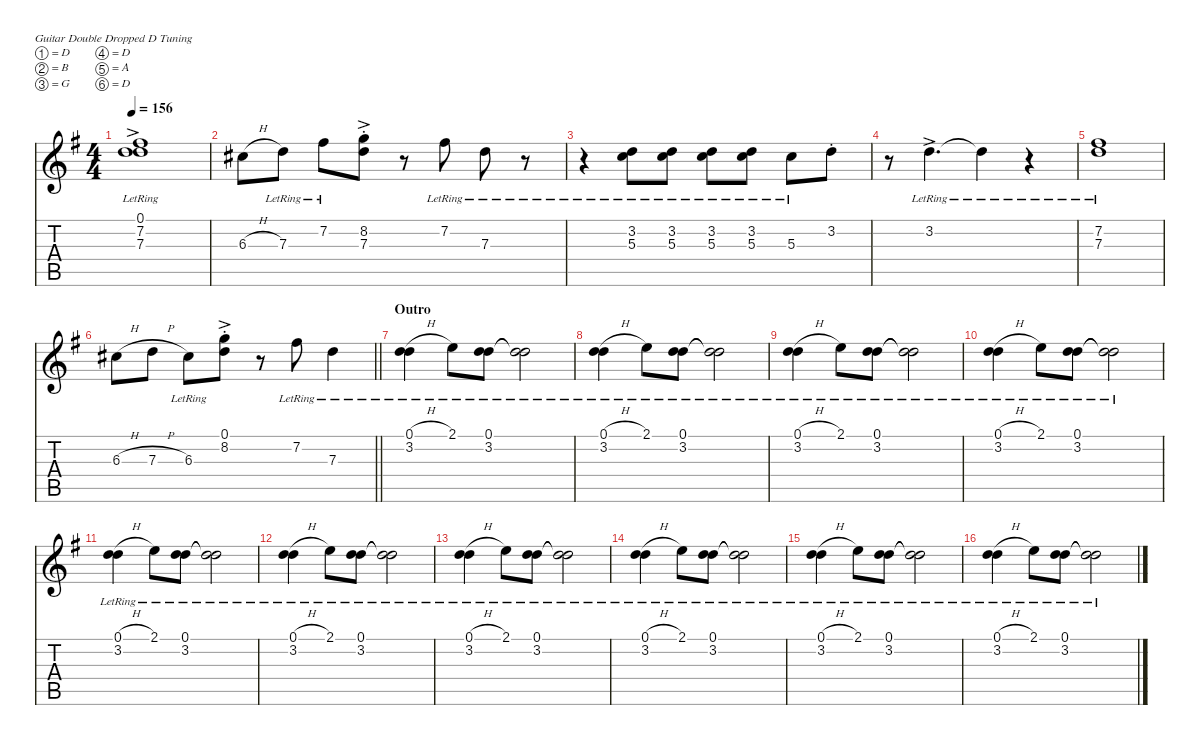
\defaultSystemsLayout 4
\hideDynamics
\bracketExtendMode nobrackets
\singleTrackTrackNamePolicy hidden
\multiTrackTrackNamePolicy hidden
\otherSystemsTrackNameOrientation horizontal
\track ("Guitar 1" "n.guit.") {mute instrument acousticguitarnylon}
\staff {score tabs}
\tuning (D4 B3 G3 D3 A2 D2)
\ts (4 4)
\tempo 156
\clef g2
\ks g
(0.1{ac lr acc forcenatural} 7.2{ac lr acc #} 7.3{ac lr acc forcenatural}).1{dy f beam Down} |
6.3{h acc #}.8{beam Down} 7.3{lr acc forcenatural}.8{beam Down} 7.2{lr acc #}.8{beam Down} (8.2{ac st acc forcenatural} 7.3{ac st acc forcenatural}).8{beam Down} r.8{beam Down} 7.2{lr acc #}.8{beam Down} 7.3{lr acc forcenatural}.8{beam Down} r.8{beam Down} |
r.4{beam Down} (3.2{lr acc forcenatural} 5.3{lr acc forcenatural}).8{beam Down} (3.2{lr acc forcenatural} 5.3{lr acc forcenatural}).8{beam Down} (3.2{lr acc forcenatural} 5.3{lr acc forcenatural}).8{beam Down} (3.2{lr acc forcenatural} 5.3{lr acc forcenatural}).8{beam Down} 5.3{lr acc forcenatural}.8{beam Down} 3.2{st acc forcenatural}.8{beam Down} |
r.8{beam Down} 3.2{ac lr acc forcenatural}.4{d beam Down} 3.2{lr t acc forcenatural}.4{beam Down} r.4{beam Down} |
(7.2{lr acc #} 7.3{lr acc forcenatural}).1{beam Down} |
\barLineRight lightlight
6.3{h acc #}.8{beam Down} 7.3{h acc forcenatural}.8{beam Down} 6.3{lr acc #}.8{beam Down} (0.1{ac st acc forcenatural} 8.2{ac st acc forcenatural}).8{beam Down} r.8{beam Down} 7.2{lr acc #}.8{beam Down} 7.3{lr acc forcenatural}.4{beam Down} |
\section ("" "Outro")
(0.1{h acc forcenatural} 3.2{lr acc forcenatural}).4{beam Down} 2.1{lr acc forcenatural}.8{beam Down} (0.1{lr acc forcenatural} 3.2{lr acc forcenatural}).8{beam Down} (0.1{lr t acc forcenatural} 3.2{lr t acc forcenatural}).2{beam Down} |
(0.1{h acc forcenatural} 3.2{lr acc forcenatural}).4{beam Down} 2.1{lr acc forcenatural}.8{beam Down} (0.1{lr acc forcenatural} 3.2{lr acc forcenatural}).8{beam Down} (0.1{lr t acc forcenatural} 3.2{lr t acc forcenatural}).2{beam Down} |
(0.1{h acc forcenatural} 3.2{lr acc forcenatural}).4{beam Down} 2.1{lr acc forcenatural}.8{beam Down} (0.1{lr acc forcenatural} 3.2{lr acc forcenatural}).8{beam Down} (0.1{lr t acc forcenatural} 3.2{lr t acc forcenatural}).2{beam Down} |
(0.1{h acc forcenatural} 3.2{lr acc forcenatural}).4{beam Down} 2.1{lr acc forcenatural}.8{beam Down} (0.1{lr acc forcenatural} 3.2{lr acc forcenatural}).8{beam Down} (0.1{lr t acc forcenatural} 3.2{lr t acc forcenatural}).2{beam Down} |
(0.1{h acc forcenatural} 3.2{lr acc forcenatural}).4{beam Down} 2.1{lr acc forcenatural}.8{beam Down} (0.1{lr acc forcenatural} 3.2{lr acc forcenatural}).8{beam Down} (0.1{lr t acc forcenatural} 3.2{lr t acc forcenatural}).2{beam Down} |
(0.1{h acc forcenatural} 3.2{lr acc forcenatural}).4{beam Down} 2.1{lr acc forcenatural}.8{beam Down} (0.1{lr acc forcenatural} 3.2{lr acc forcenatural}).8{beam Down} (0.1{lr t acc forcenatural} 3.2{lr t acc forcenatural}).2{beam Down} |
(0.1{h acc forcenatural} 3.2{lr acc forcenatural}).4{beam Down} 2.1{lr acc forcenatural}.8{beam Down} (0.1{lr acc forcenatural} 3.2{lr acc forcenatural}).8{beam Down} (0.1{lr t acc forcenatural} 3.2{lr t acc forcenatural}).2{beam Down} |
(0.1{h acc forcenatural} 3.2{lr acc forcenatural}).4{beam Down} 2.1{lr acc forcenatural}.8{beam Down} (0.1{lr acc forcenatural} 3.2{lr acc forcenatural}).8{beam Down} (0.1{lr t acc forcenatural} 3.2{lr t acc forcenatural}).2{beam Down} |
(0.1{h acc forcenatural} 3.2{lr acc forcenatural}).4{beam Down} 2.1{lr acc forcenatural}.8{beam Down} (0.1{lr acc forcenatural} 3.2{lr acc forcenatural}).8{beam Down} (0.1{lr t acc forcenatural} 3.2{lr t acc forcenatural}).2{beam Down} |
(0.1{h acc forcenatural} 3.2{lr acc forcenatural}).4{beam Down} 2.1{lr acc forcenatural}.8{beam Down} (0.1{lr acc forcenatural} 3.2{lr acc forcenatural}).8{beam Down} (0.1{lr t acc forcenatural} 3.2{lr t acc forcenatural}).2{beam Down}
